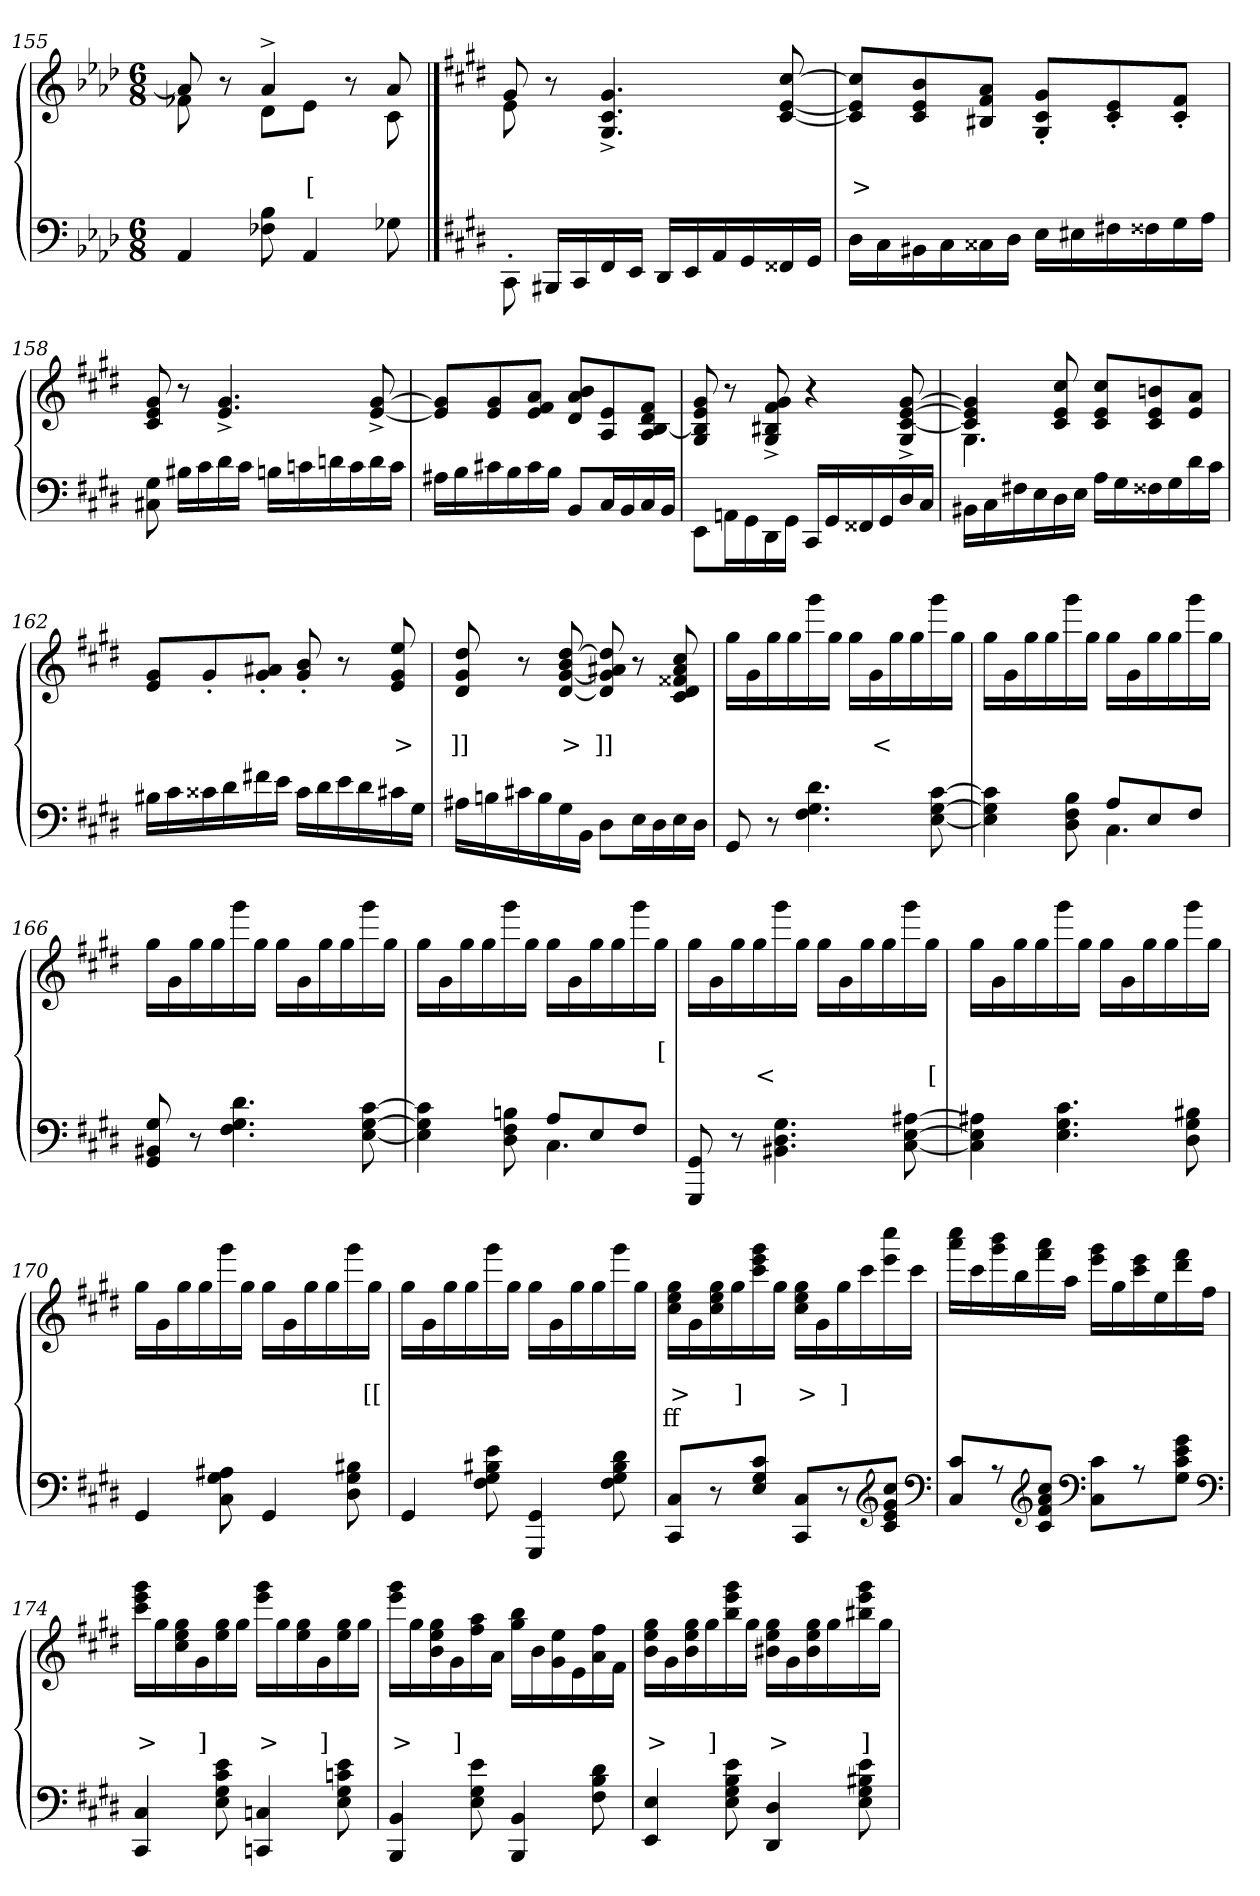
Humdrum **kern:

**kern	**kern	**text	**text	**text
*part2	*part1	*part1	*part1	*part1
*staff2	*staff1	*staff1	*staff1	*staff1
*clefF4	*clefG2	*	*	*
*k[b-e-a-d-]	*k[b-e-a-d-]	*	*	*
*M6/8	*M6/8	*	*	*
=155	=155	=155	=155	=155
*	*^	*	*	*
4AA-	8a-]	8f-X	.	.	.
.	8r	8ryy	.	.	.
8B- 8F-X	4a-^>	8d-L	.	.	.
4AA-	.	8e-J	.	[	.
.	8ryy	8r	.	.	.
8G-X	8a-	8c	.	.	.
==156	==156	==156	==156	==156	==156
*k[f#c#g#d#]	*k[f#c#g#d#]	*	*	*	*
8CC#'>\	8g#	8e	.	.	.
16BBB#XLL	8r	2ryy	.	.	.
16CC#	.	.	.	.	.
16FF#	4.g#^> 4.c#^> 4.G#^>	.	.	.	.
16EEJJ	.	.	.	.	.
16DD#LL	.	.	.	.	.
16EE	.	.	.	.	.
16AA	.	.	.	.	.
16GG#	.	.	.	.	.
16FF##X	[8cc# [8e [8c#	8ryy	.	.	.
16GG#JJ	.	.	.	.	.
*	*v	*v	*	*	*
=157	=157	=157	=157	=157
16D#\LL	8cc#] 8e] 8c#]L	.	>	.
16C#	.	.	.	.
16BB#X	8b 8e 8c#	.	.	.
16C#	.	.	.	.
16C##X	8a 8f# 8B#XJ	.	.	.
16D#JJ	.	.	.	.
16ELL	8g#'> 8c#'> 8G#'>L	.	.	.
16E#X	.	.	.	.
16F#X	8e'> 8c#'>	.	.	.
16F##X	.	.	.	.
16G#	8f#'> 8c#'>J	.	.	.
16AJJ	.	.	.	.
=158	=158	=158	=158	=158
8G# 8C#X	8g# 8e 8c#	.	.	.
16B#XLL	8r	.	.	.
16c#	.	.	.	.
16d#	4.g#^> 4.e^>	.	.	.
16c#JJ	.	.	.	.
16BnLL	.	.	.	.
16cn	.	.	.	.
16dn	.	.	.	.
16c	.	.	.	.
16d	[8g#^> [8e^>	.	.	.
16cJJ	.	.	.	.
=159	=159	=159	=159	=159
16A#XLL	8g#] 8e]L	.	.	.
16B	.	.	.	.
16c#X	8g# 8e	.	.	.
16B	.	.	.	.
16c#	8a 8f# 8eJ	.	.	.
16BJJ	.	.	.	.
8BBL	8b 8a 8d#L	.	.	.
16C#L	8e 8A	.	.	.
16BB	.	.	.	.
16C#	8f# 8d# [8B 8AJ	.	.	.
16BBJJ	.	.	.	.
=160	=160	=160	=160	=160
8EE\L	8g# 8e 8B] 8G#	.	.	.
16AAnL	8r	.	.	.
16GG#	.	.	.	.
16DD#	8g#^> 8f#^> 8B#X^> 8G#^>	.	.	.
16GG#JJ	.	.	.	.
16CC#LL	4r	.	.	.
16GG#	.	.	.	.
16FF##X	.	.	.	.
16GG#	.	.	.	.
16D#	[8g#^> [8e^> [8c#^> 8G#^>	.	.	.
16C#JJ	.	.	.	.
=161	=161	=161	=161	=161
*	*^	*	*	*
16BB#XLL	4g#] 4e] 4c#]	4.G#	.	.	.
16C#	.	.	.	.	.
16F#X	.	.	.	.	.
16E	.	.	.	.	.
16D#	8cc# 8e 8c#	.	.	.	.
16EJJ	.	.	.	.	.
16ALL	8cc# 8e 8c#L	4.ryy	.	.	.
16G#	.	.	.	.	.
16F##X	8bn 8e 8c#	.	.	.	.
16G#	.	.	.	.	.
16d#	8a 8eJ	.	.	.	.
16c#JJ	.	.	.	.	.
*	*v	*v	*	*	*
=162	=162	=162	=162	=162
16B#XLL	8g# 8eL	.	.	.
16c#	.	.	.	.
16c##X	8g#'>	.	.	.
16d#	.	.	.	.
16f#X	8a#X'> 8g#'>J	.	.	.
16eJJ	.	.	.	.
16c##LL	8b'> 8g#'>	.	.	.
16d#	.	.	.	.
16e	8r	.	.	.
16d#	.	.	.	.
16c#X	8ee 8g# 8e	.	>	.
16G#JJ	.	.	.	.
=163	=163	=163	=163	=163
16A#XLL	8dd# 8g# 8d#	.	]]	.
16Bn	.	.	.	.
16c#X	8r	.	.	.
16B	.	.	.	.
16G#	[8dd# 8b [8g# [8d#	.	>	.
16BBJJ	.	.	.	.
8D#L	8dd#] 8a#X 8g#] 8d#]	.	]]	.
16EL	8r	.	.	.
16D#	.	.	.	.
16E	8cc# 8a# 8f##X 8d# 8c#	.	.	.
16D#JJ	.	.	.	.
=164	=164	=164	=164	=164
8GG#	16gg#LL	.	.	.
.	16g#	.	.	.
8r	16gg#	.	.	.
.	16gg#	.	.	.
4.d# 4.G# 4.F#	16ggg#	.	.	.
.	16gg#JJ	.	.	.
.	16gg#LL	.	.	.
.	16g#	.	<	.
.	16gg#	.	.	.
.	16gg#	.	.	.
[8c# [8G# [8E	16ggg#	.	.	.
.	16gg#JJ	.	.	.
=165	=165	=165	=165	=165
*^	*	*	*	*
4.ryy	4c#] 4G#] 4E]	16gg#LL	.	.	.
.	.	16g#	.	.	.
.	.	16gg#	.	.	.
.	.	16gg#	.	.	.
.	8B 8F# 8D#	16ggg#	.	.	.
.	.	16gg#JJ	.	.	.
8AL	4.C#	16gg#LL	.	.	.
.	.	16g#	.	.	.
8E	.	16gg#	.	.	.
.	.	16gg#	.	.	.
8F#J	.	16ggg#	.	.	.
.	.	16gg#JJ	.	.	.
*v	*v	*	*	*	*
=166	=166	=166	=166	=166
8G#/ 8BB#X/ 8GG#/	16gg#LL	.	.	.
.	16g#	.	.	.
8r	16gg#	.	.	.
.	16gg#	.	.	.
4.d# 4.G# 4.F#	16ggg#	.	.	.
.	16gg#JJ	.	.	.
.	16gg#LL	.	.	.
.	16g#	.	.	.
.	16gg#	.	.	.
.	16gg#	.	.	.
[8c# [8G# [8E	16ggg#	.	.	.
.	16gg#JJ	.	.	.
=167	=167	=167	=167	=167
*^	*	*	*	*
4.ryy	4c#] 4G#] 4E]	16gg#LL	.	.	.
.	.	16g#	.	.	.
.	.	16gg#	.	.	.
.	.	16gg#	.	.	.
.	8Bn 8F# 8D#	16ggg#	.	.	.
.	.	16gg#JJ	.	.	.
8AL	4.C#	16gg#LL	.	.	.
.	.	16g#	.	.	.
8E	.	16gg#	.	.	.
.	.	16gg#	.	.	.
8F#J	.	16ggg#	.	.	.
.	.	16gg#JJ	.	[	.
*v	*v	*	*	*	*
=168	=168	=168	=168	=168
8GG# 8GGG#	16gg#LL	.	.	.
.	16g#	.	.	.
8r	16gg#	.	.	.
.	16gg#	.	.	<
4.G# 4.D# 4.BB#X	16ggg#	.	.	.
.	16gg#JJ	.	.	.
.	16gg#LL	.	.	.
.	16g#	.	.	.
.	16gg#	.	.	.
.	16gg#	.	.	.
[8A#X [8E [8C#	16ggg#	.	.	.
.	16gg#JJ	.	.	[
=169	=169	=169	=169	=169
4A#X] 4E] 4C#]	16gg#LL	.	.	.
.	16g#	.	.	.
.	16gg#	.	.	.
.	16gg#	.	.	.
4.c# 4.G# 4.E	16ggg#	.	.	.
.	16gg#JJ	.	.	.
.	16gg#LL	.	.	.
.	16g#	.	.	.
.	16gg#	.	.	.
.	16gg#	.	.	.
8B#X 8G# 8D#	16ggg#	.	.	.
.	16gg#JJ	.	.	.
=170	=170	=170	=170	=170
4GG#	16gg#LL	.	.	.
.	16g#	.	.	.
.	16gg#	.	.	.
.	16gg#	.	.	.
8A#X 8G# 8C#	16ggg#	.	.	.
.	16gg#JJ	.	.	.
4GG#	16gg#LL	.	.	.
.	16g#	.	.	.
.	16gg#	.	.	.
.	16gg#	.	.	.
8B#X 8G# 8D#	16ggg#	.	.	.
.	16gg#JJ	.	[[	.
=171	=171	=171	=171	=171
4GG#	16gg#LL	.	.	.
.	16g#	.	.	.
.	16gg#	.	.	.
.	16gg#	.	.	.
8e 8B#X 8G# 8F#	16ggg#	.	.	.
.	16gg#JJ	.	.	.
4GG# 4GGG#	16gg#LL	.	.	.
.	16g#	.	.	.
.	16gg#	.	.	.
.	16gg#	.	.	.
8d# 8B# 8G# 8F#	16ggg#	.	.	.
.	16gg#JJ	.	.	.
=172	=172	=172	=172	=172
8C#/ 8CC#/L	16gg# 16ee 16cc#LL	.	>	ff
.	16g#	.	.	.
8r	16gg# 16ee 16cc#	.	.	.
.	16gg#	.	]	.
8c# 8G# 8EJ	16ggg# 16eee 16ccc#	.	.	.
.	16gg#JJ	.	.	.
8C# 8CC#L	16gg# 16ee 16cc#LL	.	>	.
.	16g#	.	.	.
8r	16gg#	.	]	.
.	16ccc#	.	.	.
*clefG2	*	*	*	*
8cc# 8g# 8e 8c#J	16cccc# 16eee	.	.	.
.	16ccc#JJ	.	.	.
*clefF4	*	*	*	*
=173	=173	=173	=173	=173
8c#/ 8C#/L	16cccc# 16aaaLL	.	.	.
.	16ccc#	.	.	.
8r	16bbb 16ggg#	.	.	.
.	16bb	.	.	.
*clefG2	*	*	*	*
8cc# 8a 8f# 8c#J	16aaa 16fff#	.	.	.
.	16aaJJ	.	.	.
*clefF4	*	*	*	*
8c# 8C#\L	16ggg# 16eeeLL	.	.	.
.	16gg#	.	.	.
8r	16eee 16ccc#	.	.	.
.	16ee	.	.	.
8g# 8e 8c# 8G#J	16fff# 16ddd#	.	.	.
.	16ff#JJ	.	.	.
*clefF4	*	*	*	*
=174	=174	=174	=174	=174
4C# 4CC#	16ggg# 16eee 16ccc#LL	.	>	.
.	16gg#	.	.	.
.	16gg# 16ee 16cc#	.	.	.
.	16g#	.	]	.
8e 8c# 8G# 8E	16gg# 16ee	.	.	.
.	16gg#JJ	.	.	.
4Cn 4CCn	16ggg# 16eeeLL	.	>	.
.	16gg#	.	.	.
.	16gg# 16ee	.	.	.
.	16g#	.	]	.
8e 8cn 8G# 8E	16gg# 16ee	.	.	.
.	16gg#JJ	.	.	.
=175	=175	=175	=175	=175
4BB 4BBB	16ggg# 16eeeLL	.	>	.
.	16gg#	.	.	.
.	16gg# 16ee 16b	.	.	.
.	16g#	.	]	.
8e 8G# 8E	16aa 16ff#	.	.	.
.	16aJJ	.	.	.
4BB 4BBB	16bb 16gg#LL	.	.	.
.	16b	.	.	.
.	16ee 16g#	.	.	.
.	16e	.	.	.
8F# 8B 8d#	16ff# 16a	.	.	.
.	16f#JJ	.	.	.
=176	=176	=176	=176	=176
4E 4EE	16gg# 16ee 16bLL	.	>	.
.	16g#	.	.	.
.	16gg# 16ee 16b	.	.	.
.	16gg#	.	]	.
8e 8B 8G# 8E	16ggg# 16eee 16bb	.	.	.
.	16gg#JJ	.	.	.
4D# 4DD#	16gg# 16ee 16b#XLL	.	>	.
.	16g#	.	.	.
.	16gg# 16ee 16b#	.	.	.
.	16gg#	.	.	.
8e 8B#X 8G# 8E	16ggg# 16eee 16bb#	.	]	.
.	16gg#JJ	.	.	.
=	=	=	=	=
*-	*-	*-	*-	*-
